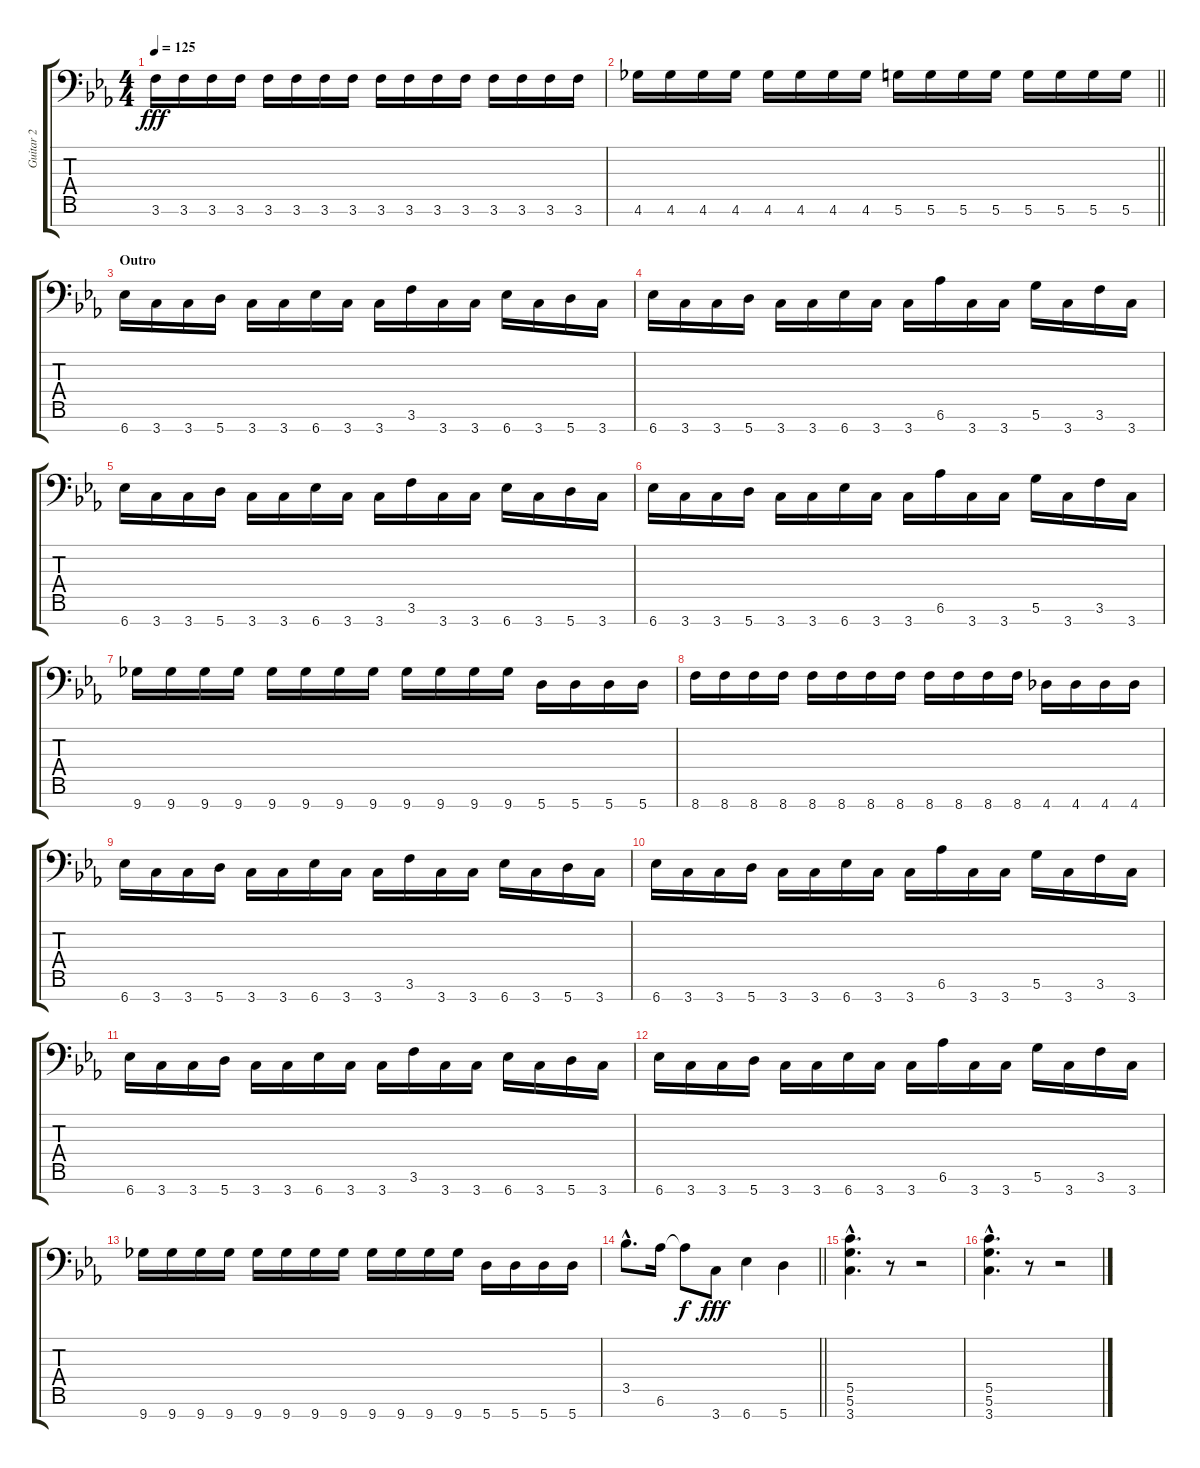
\track ("Guitar 2" "Guitar 2") {instrument overdrivenguitar}
\staff {score tabs}
\tuning (D4 A3 F3 C3 G2 D2 A1) {hide}
\ts (4 4)
\tempo 125
\clef f4
\ks cminor
3.6.16{dy fff} 3.6.16 3.6.16 3.6.16 3.6.16 3.6.16 3.6.16 3.6.16 3.6.16 3.6.16 3.6.16 3.6.16 3.6.16 3.6.16 3.6.16 3.6.16 |
\barLineRight lightlight
4.6.16 4.6.16 4.6.16 4.6.16 4.6.16 4.6.16 4.6.16 4.6.16 5.6.16 5.6.16 5.6.16 5.6.16 5.6.16 5.6.16 5.6.16 5.6.16 |
\section ("" "Outro")
6.7.16 3.7.16 3.7.16 5.7.16 3.7.16 3.7.16 6.7.16 3.7.16 3.7.16 3.6.16 3.7.16 3.7.16 6.7.16 3.7.16 5.7.16 3.7.16 |
6.7.16 3.7.16 3.7.16 5.7.16 3.7.16 3.7.16 6.7.16 3.7.16 3.7.16 6.6.16 3.7.16 3.7.16 5.6.16 3.7.16 3.6.16 3.7.16 |
6.7.16 3.7.16 3.7.16 5.7.16 3.7.16 3.7.16 6.7.16 3.7.16 3.7.16 3.6.16 3.7.16 3.7.16 6.7.16 3.7.16 5.7.16 3.7.16 |
6.7.16 3.7.16 3.7.16 5.7.16 3.7.16 3.7.16 6.7.16 3.7.16 3.7.16 6.6.16 3.7.16 3.7.16 5.6.16 3.7.16 3.6.16 3.7.16 |
9.7.16 9.7.16 9.7.16 9.7.16 9.7.16 9.7.16 9.7.16 9.7.16 9.7.16 9.7.16 9.7.16 9.7.16 5.7.16 5.7.16 5.7.16 5.7.16 |
8.7.16 8.7.16 8.7.16 8.7.16 8.7.16 8.7.16 8.7.16 8.7.16 8.7.16 8.7.16 8.7.16 8.7.16 4.7.16 4.7.16 4.7.16 4.7.16 |
6.7.16 3.7.16 3.7.16 5.7.16 3.7.16 3.7.16 6.7.16 3.7.16 3.7.16 3.6.16 3.7.16 3.7.16 6.7.16 3.7.16 5.7.16 3.7.16 |
6.7.16 3.7.16 3.7.16 5.7.16 3.7.16 3.7.16 6.7.16 3.7.16 3.7.16 6.6.16 3.7.16 3.7.16 5.6.16 3.7.16 3.6.16 3.7.16 |
6.7.16 3.7.16 3.7.16 5.7.16 3.7.16 3.7.16 6.7.16 3.7.16 3.7.16 3.6.16 3.7.16 3.7.16 6.7.16 3.7.16 5.7.16 3.7.16 |
6.7.16 3.7.16 3.7.16 5.7.16 3.7.16 3.7.16 6.7.16 3.7.16 3.7.16 6.6.16 3.7.16 3.7.16 5.6.16 3.7.16 3.6.16 3.7.16 |
9.7.16 9.7.16 9.7.16 9.7.16 9.7.16 9.7.16 9.7.16 9.7.16 9.7.16 9.7.16 9.7.16 9.7.16 5.7.16 5.7.16 5.7.16 5.7.16 |
\barLineRight lightlight
3.5{hac}.8{d} 6.6.16 6.6{t}.8{dy f} 3.7.8{dy fff} 6.7.4 5.7.4 |
(5.5{hac} 5.6{hac} 3.7{hac}).4{d} r.8 r.2 |
(5.5{hac} 5.6{hac} 3.7{hac}).4{d} r.8 r.2
